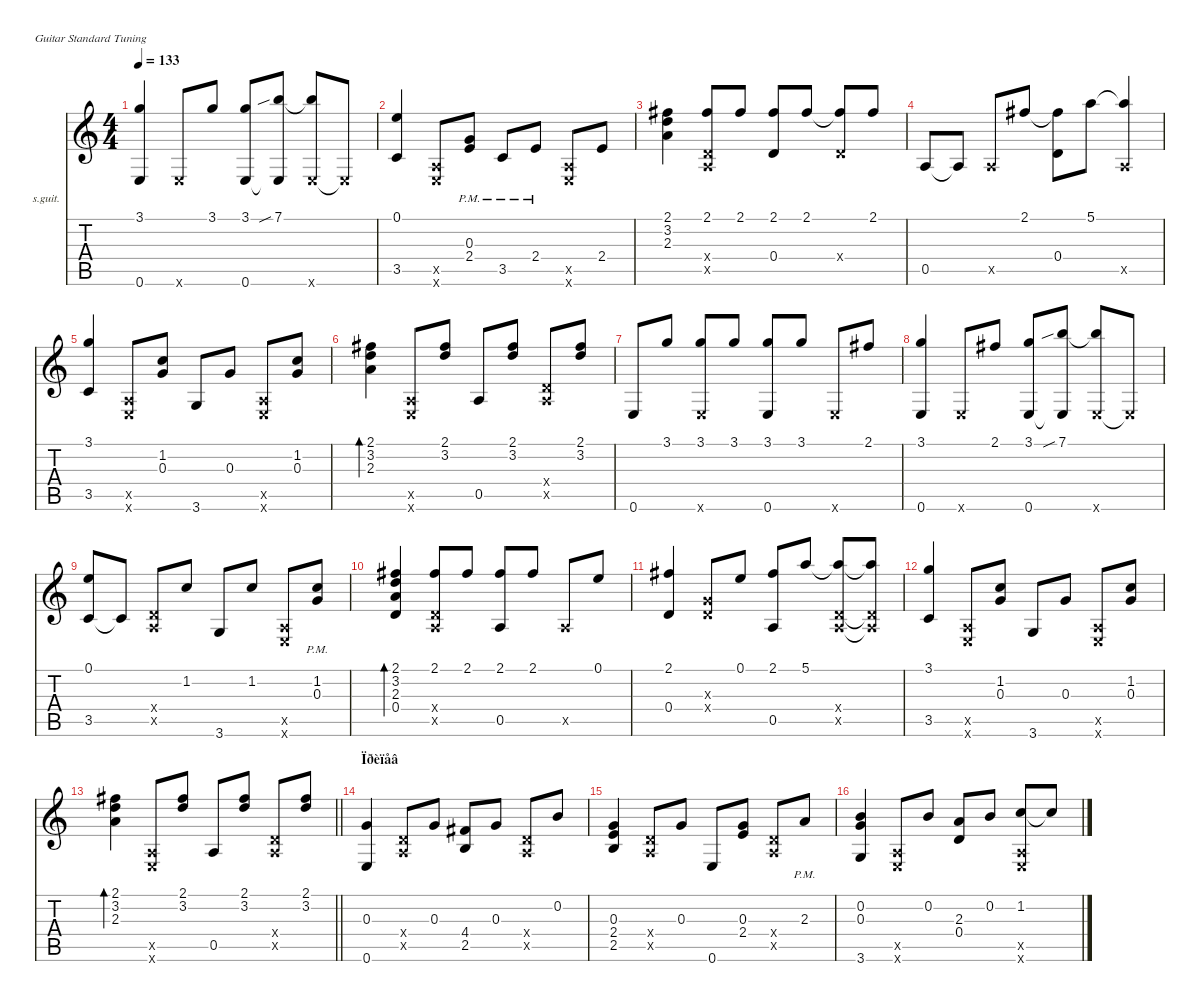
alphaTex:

\defaultSystemsLayout 4
\hideDynamics
\bracketExtendMode nobrackets
\firstSystemTrackNameOrientation horizontal
\otherSystemsTrackNameOrientation horizontal
\track ("Гитара" "s.guit.") {instrument acousticguitarsteel}
\staff {score tabs}
\tuning (E4 B3 G3 D3 A2 E2)
\ts (4 4)
\tempo 133
\clef g2
\ks c
(3.1 0.6).4{dy ff beam Up} 0.6{x}.8{beam Up} 3.1.8{beam Up} (3.1 0.6).8{beam Up} (7.1{sib} 0.6{t}).8{beam Up} (7.1{t} 0.6{x}).8{beam Up} 0.6{x t}.8{beam Up} |
(0.1 3.5).4{beam Up} (0.5{x} 0.6{x}).8{beam Up} (0.3 2.4{pm}).8{beam Up} 3.5{pm}.8{beam Up} 2.4{pm}.8{beam Up} (0.5{x} 0.6{x}).8{beam Up} 2.4.8{beam Up} |
(2.1{acc #} 3.2 2.3).4{beam Down} (2.1{acc #} 0.4{x} 0.5{x}).8{beam Up} 2.1{acc #}.8{beam Up} (2.1{acc #} 0.4).8{beam Up} 2.1{acc #}.8{beam Up} (2.1{t acc #} 0.4{x}).8{beam Up} 2.1{acc #}.8{beam Up} |
0.5.8{beam Up} 0.5{t}.8{beam Up} 0.5{x}.8{beam Up} 2.1{acc #}.8{beam Up} (2.1{t acc #} 0.4).8{beam Down} 5.1.8{beam Down} (5.1{t} 0.5{x}).4{beam Up} |
(3.1 3.5).4{beam Up} (0.5{x} 0.6{x}).8{beam Up} (1.2 0.3).8{beam Up} 3.6.8{beam Up} 0.3.8{beam Up} (0.5{x} 0.6{x}).8{beam Up} (1.2 0.3).8{beam Up} |
(2.1{acc #} 3.2 2.3).4{bd 60 beam Down} (0.5{x} 0.6{x}).8{beam Up} (2.1{acc #} 3.2).8{beam Up} 0.5.8{beam Up} (2.1{acc #} 3.2).8{beam Up} (0.4{x} 0.5{x}).8{beam Up} (2.1{acc #} 3.2).8{beam Up} |
0.6.8{beam Up} 3.1.8{beam Up} (3.1 0.6{x}).8{beam Up} 3.1.8{beam Up} (3.1 0.6).8{beam Up} 3.1.8{beam Up} 0.6{x}.8{beam Up} 2.1{acc #}.8{beam Up} |
(3.1 0.6).4{beam Up} 0.6{x}.8{beam Up} 2.1{acc #}.8{beam Up} (3.1 0.6).8{beam Up} (7.1{sib} 0.6{t}).8{beam Up} (7.1{t} 0.6{x}).8{beam Up} 0.6{x t}.8{beam Up} |
(0.1 3.5).8{beam Up} 3.5{t}.8{beam Up} (0.4{x} 0.5{x}).8{beam Up} 1.2.8{beam Up} 3.6.8{beam Up} 1.2.8{beam Up} (0.5{x} 0.6{x}).8{beam Up} (1.2{pm} 0.3{pm}).8{beam Up} |
(2.1{acc #} 3.2 2.3 0.4).4{bd 60 beam Up} (2.1{acc #} 0.4{x} 0.5{x}).8{beam Up} 2.1{acc #}.8{beam Up} (2.1{acc #} 0.5).8{beam Up} 2.1{acc #}.8{beam Up} 0.5{x}.8{beam Up} 0.1.8{beam Up} |
(2.1{acc #} 0.4).4{beam Up} (0.3{x} 0.4{x}).8{beam Up} 0.1.8{beam Up} (2.1{acc #} 0.5).8{beam Up} 5.1.8{beam Up} (5.1{t} 0.4{x} 0.5{x}).8{beam Up} (5.1{t} 0.4{x t} 0.5{x t}).8{beam Up} |
(3.1 3.5).4{beam Up} (0.5{x} 0.6{x}).8{beam Up} (1.2 0.3).8{beam Up} 3.6.8{beam Up} 0.3.8{beam Up} (0.5{x} 0.6{x}).8{beam Up} (1.2 0.3).8{beam Up} |
\barLineRight lightlight
(2.1{acc #} 3.2 2.3).4{bd 60 beam Down} (0.5{x} 0.6{x}).8{beam Up} (2.1{acc #} 3.2).8{beam Up} 0.5.8{beam Up} (2.1{acc #} 3.2).8{beam Up} (0.4{x} 0.5{x}).8{beam Up} (2.1{acc #} 3.2).8{beam Up} |
\section ("" "Ïðèïåâ")
(0.3 0.6).4{beam Up} (0.4{x} 0.5{x}).8{beam Up} 0.3.8{beam Up} (4.4{acc #} 2.5).8{beam Up} 0.3.8{beam Up} (0.4{x} 0.5{x}).8{beam Up} 0.2.8{beam Up} |
(0.3 2.4 2.5).4{beam Up} (0.4{x} 0.5{x}).8{beam Up} 0.3.8{beam Up} 0.6.8{beam Up} (0.3 2.4).8{beam Up} (0.4{x} 0.5{x}).8{beam Up} 2.3{pm}.8{beam Up} |
(3.6 0.2 0.3).4{beam Up} (0.5{x} 0.6{x}).8{beam Up} 0.2.8{beam Up} (2.3 0.4).8{beam Up} 0.2.8{beam Up} (1.2 0.5{x} 0.6{x}).8{beam Up} 1.2{t}.8{beam Up}
